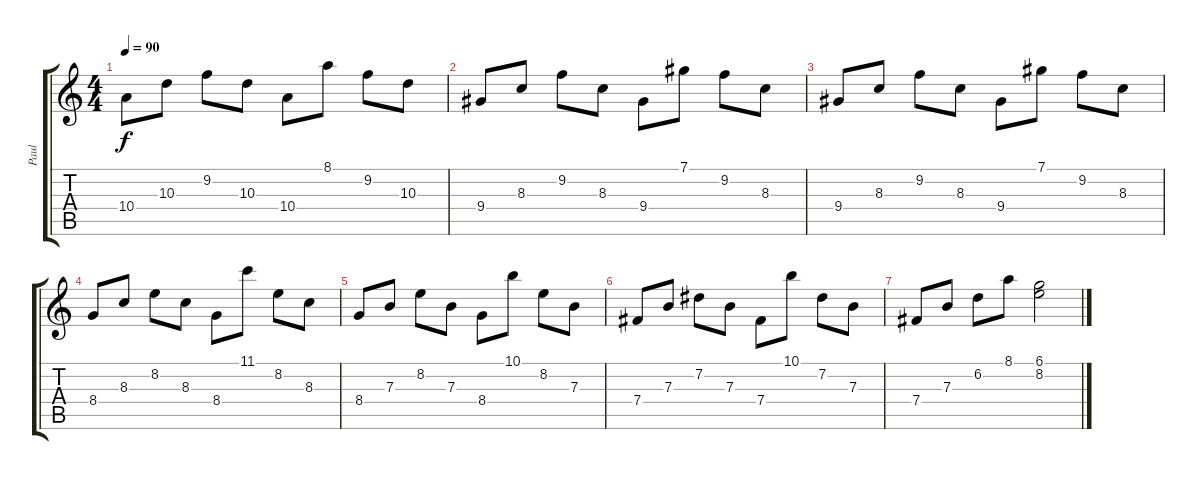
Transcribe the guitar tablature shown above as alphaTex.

\track ("Paul" "Paul") {instrument distortionguitar}
\staff {score tabs}
\tuning (Db4 Ab3 E3 B2 Gb2 Db2) {hide}
\ts (4 4)
\tempo 90
\clef g2
\ks c
10.4.8{dy f} 10.3.8 9.2.8 10.3.8 10.4.8 8.1.8 9.2.8 10.3.8 |
9.4.8 8.3.8 9.2.8 8.3.8 9.4.8 7.1.8 9.2.8 8.3.8 |
9.4.8 8.3.8 9.2.8 8.3.8 9.4.8 7.1.8 9.2.8 8.3.8 |
8.4.8 8.3.8 8.2.8 8.3.8 8.4.8 11.1.8 8.2.8 8.3.8 |
8.4.8 7.3.8 8.2.8 7.3.8 8.4.8 10.1.8 8.2.8 7.3.8 |
7.4.8 7.3.8 7.2.8 7.3.8 7.4.8 10.1.8 7.2.8 7.3.8 |
7.4.8 7.3.8 6.2.8 8.1.8 (6.1 8.2).2
